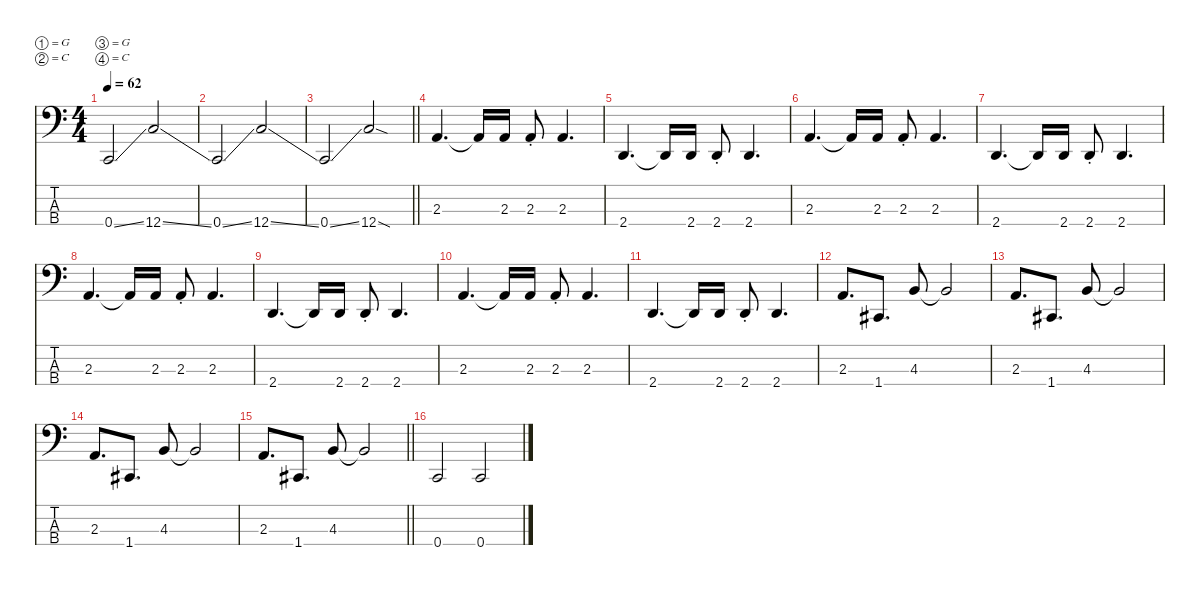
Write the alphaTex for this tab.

\defaultSystemsLayout 4
\hideDynamics
\bracketExtendMode nobrackets
\singleTrackTrackNamePolicy hidden
\multiTrackTrackNamePolicy hidden
\firstSystemTrackNameMode fullname
\otherSystemsTrackNameOrientation horizontal
\track ("Bass" "el.bs.") {defaultSystemsLayout 8 instrument electricbassfinger}
\staff {score tabs}
\tuning (G2 C2 G1 C1)
\ts (4 4)
\tempo 62
\clef f4
\ks c
0.4{ss}.2{dy f beam Up} 12.4{ss}.2{beam Up} |
0.4{ss}.2{beam Up} 12.4{ss}.2{beam Up} |
\barLineRight lightlight
0.4{ss}.2{beam Up} 12.4{sod}.2{beam Up} |
2.3.4{d beam Up} 2.3{t}.16{beam Up} 2.3.16{beam Up} 2.3{st}.8{beam Up} 2.3.4{d beam Up} |
2.4.4{d beam Up} 2.4{t}.16{beam Up} 2.4.16{beam Up} 2.4{st}.8{beam Up} 2.4.4{d beam Up} |
2.3.4{d beam Up} 2.3{t}.16{beam Up} 2.3.16{beam Up} 2.3{st}.8{beam Up} 2.3.4{d beam Up} |
2.4.4{d beam Up} 2.4{t}.16{beam Up} 2.4.16{beam Up} 2.4{st}.8{beam Up} 2.4.4{d beam Up} |
2.3.4{d beam Up} 2.3{t}.16{beam Up} 2.3.16{beam Up} 2.3{st}.8{beam Up} 2.3.4{d beam Up} |
2.4.4{d beam Up} 2.4{t}.16{beam Up} 2.4.16{beam Up} 2.4{st}.8{beam Up} 2.4.4{d beam Up} |
2.3.4{d beam Up} 2.3{t}.16{beam Up} 2.3.16{beam Up} 2.3{st}.8{beam Up} 2.3.4{d beam Up} |
2.4.4{d beam Up} 2.4{t}.16{beam Up} 2.4.16{beam Up} 2.4{st}.8{beam Up} 2.4.4{d beam Up} |
2.3.8{d beam Up} 1.4{acc #}.8{d beam Up} 4.3.8{beam Up} 4.3{t}.2{beam Up} |
2.3.8{d beam Up} 1.4{acc #}.8{d beam Up} 4.3.8{beam Up} 4.3{t}.2{beam Up} |
2.3.8{d beam Up} 1.4{acc #}.8{d beam Up} 4.3.8{beam Up} 4.3{t}.2{beam Up} |
\barLineRight lightlight
2.3.8{d beam Up} 1.4{acc #}.8{d beam Up} 4.3.8{beam Up} 4.3{t}.2{beam Up} |
0.4.2{beam Up} 0.4.2{beam Up}
